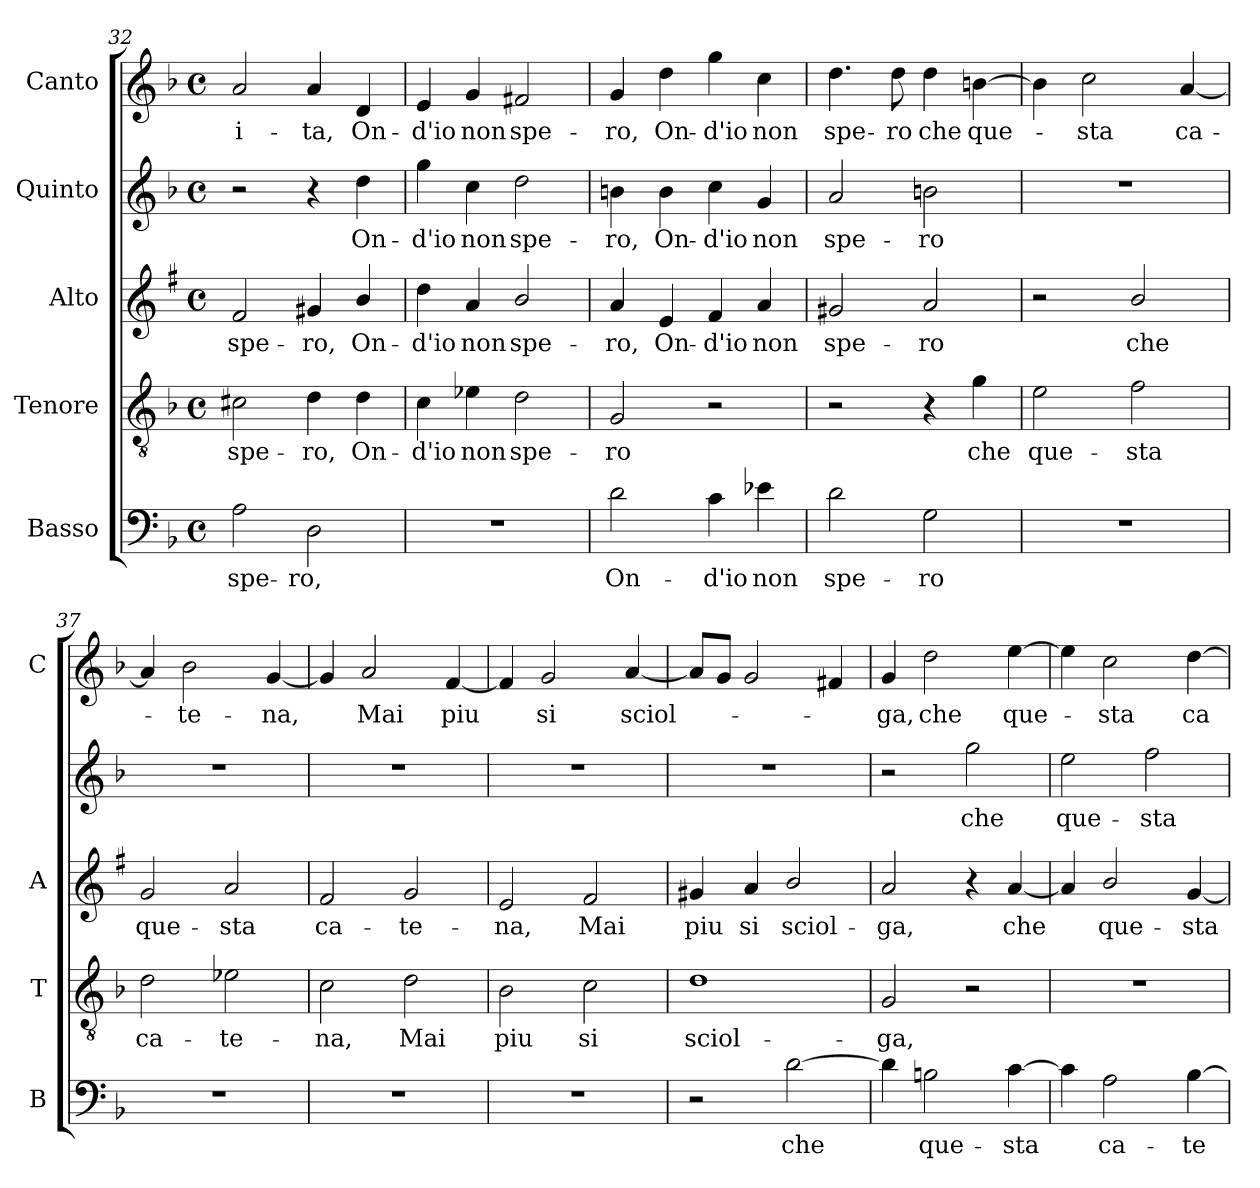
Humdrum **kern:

**kern	**text	**kern	**text	**kern	**text	**kern	**text	**kern	**text
*part5	*part5	*part4	*part4	*part3	*part3	*part2	*part2	*part1	*part1
*staff5	*staff5	*staff4	*staff4	*staff3	*staff3	*staff2	*staff2	*staff1	*staff1
*I"Basso	*	*I"Tenore	*	*I"Alto	*	*I"Quinto	*	*I"Canto	*
*I'B	*	*I'T	*	*I'A	*	*	*	*I'C	*
*clefF4	*	*clefGv2	*	*clefG2	*	*clefG2	*	*clefG2	*
*	*	*	*	*ITrd1c2	*	*	*	*	*
*k[b-]	*	*k[b-]	*	*k[b-]	*	*k[b-]	*	*k[b-]	*
*F:	*	*F:	*	*F:	*	*F:	*	*F:	*
*M4/4	*	*M4/4	*	*M4/4	*	*M4/4	*	*M4/4	*
*met(c)	*	*met(c)	*	*met(c)	*	*met(c)	*	*met(c)	*
=32	=32	=32	=32	=32	=32	=32	=32	=32	=32
!	!LO:LY:b	!	!LO:LY:b	!	!LO:LY:b	!	!	!	!LO:LY:b
2A\	spe-	2c#X\	spe-	2e/	spe-	2r	.	2a/	-i-
!	!LO:LY:b	!	!LO:LY:b	!	!LO:LY:b	!	!	!	!LO:LY:b
2D\	-ro,	4d\	-ro,	4f#X/	-ro,	4r	.	4a/	-ta,
!	!	!	!LO:LY:b	!	!LO:LY:b	!	!LO:LY:b	!	!LO:LY:b
.	.	4d\	On-	4a/	On-	4dd\	On-	4d/	On-
=33	=33	=33	=33	=33	=33	=33	=33	=33	=33
!	!	!	!LO:LY:b	!	!LO:LY:b	!	!LO:LY:b	!	!LO:LY:b
1r	.	4c\	-d'io	4cc\	-d'io	4gg\	-d'io	4e/	-d'io
!	!	!	!LO:LY:b	!	!LO:LY:b	!	!LO:LY:b	!	!LO:LY:b
.	.	4e-X\	non	4g/	non	4cc\	non	4g/	non
!	!	!	!LO:LY:b	!	!LO:LY:b	!	!LO:LY:b	!	!LO:LY:b
.	.	2d\	spe-	2a/	spe-	2dd\	spe-	2f#X/	spe-
=34	=34	=34	=34	=34	=34	=34	=34	=34	=34
!	!LO:LY:b	!	!LO:LY:b	!	!LO:LY:b	!	!LO:LY:b	!	!LO:LY:b
2d\	On-	2G/	-ro	4g/	-ro,	4bn\	-ro,	4g/	-ro,
!	!	!	!	!	!LO:LY:b	!	!LO:LY:b	!	!LO:LY:b
.	.	.	.	4d/	On-	4b\	On-	4dd\	On-
!	!LO:LY:b	!	!	!	!LO:LY:b	!	!LO:LY:b	!	!LO:LY:b
4c\	-d'io	2r	.	4e/	-d'io	4cc\	-d'io	4gg\	-d'io
!	!LO:LY:b	!	!	!	!LO:LY:b	!	!LO:LY:b	!	!LO:LY:b
4e-X\	non	.	.	4g/	non	4g/	non	4cc\	non
=35	=35	=35	=35	=35	=35	=35	=35	=35	=35
!	!LO:LY:b	!	!	!	!LO:LY:b	!	!LO:LY:b	!	!LO:LY:b
2d\	spe-	2r	.	2f#X/	spe-	2a/	spe-	4.dd\	spe-
!	!	!	!	!	!	!	!	!	!LO:LY:b
.	.	.	.	.	.	.	.	8dd\	-ro
!	!LO:LY:b	!	!	!	!LO:LY:b	!	!LO:LY:b	!	!LO:LY:b
2G\	-ro	4r	.	2g/	-ro	2bn\	-ro	4dd\	che
!	!	!	!LO:LY:b	!	!	!	!	!	!LO:LY:b
.	.	4g\	che	.	.	.	.	[4bn\	que-
!!LO:LB:g=z
=36	=36	=36	=36	=36	=36	=36	=36	=36	=36
!	!	!	!LO:LY:b	!	!	!	!	!	!
1r	.	2e\	que-	2r	.	1r	.	4b\]	.
!	!	!	!	!	!	!	!	!	!LO:LY:b
.	.	.	.	.	.	.	.	2cc\	-sta
!	!	!	!LO:LY:b	!	!LO:LY:b	!	!	!	!
.	.	2f\	-sta	2a/	che	.	.	.	.
!	!	!	!	!	!	!	!	!	!LO:LY:b
.	.	.	.	.	.	.	.	[4a/	ca-
=37	=37	=37	=37	=37	=37	=37	=37	=37	=37
!	!	!	!LO:LY:b	!	!LO:LY:b	!	!	!	!
1r	.	2d\	ca-	2f/	que-	1r	.	4a/]	.
!	!	!	!	!	!	!	!	!	!LO:LY:b
.	.	.	.	.	.	.	.	2b-\	-te-
!	!	!	!LO:LY:b	!	!LO:LY:b	!	!	!	!
.	.	2e-X\	-te-	2g/	-sta	.	.	.	.
!	!	!	!	!	!	!	!	!	!LO:LY:b
.	.	.	.	.	.	.	.	[4g/	-na,
=38	=38	=38	=38	=38	=38	=38	=38	=38	=38
!	!	!	!LO:LY:b	!	!LO:LY:b	!	!	!	!
1r	.	2c\	-na,	2e/	ca-	1r	.	4g/]	.
!	!	!	!	!	!	!	!	!	!LO:LY:b
.	.	.	.	.	.	.	.	2a/	Mai
!	!	!	!LO:LY:b	!	!LO:LY:b	!	!	!	!
.	.	2d\	Mai	2f/	-te-	.	.	.	.
!	!	!	!	!	!	!	!	!	!LO:LY:b
.	.	.	.	.	.	.	.	[4f/	piu
=39	=39	=39	=39	=39	=39	=39	=39	=39	=39
!	!	!	!LO:LY:b	!	!LO:LY:b	!	!	!	!
1r	.	2B-\	piu	2d/	-na,	1r	.	4f/]	.
!	!	!	!	!	!	!	!	!	!LO:LY:b
.	.	.	.	.	.	.	.	2g/	si
!	!	!	!LO:LY:b	!	!LO:LY:b	!	!	!	!
.	.	2c\	si	2e/	Mai	.	.	.	.
!	!	!	!	!	!	!	!	!	!LO:LY:b
.	.	.	.	.	.	.	.	[4a/	sciol-
=40	=40	=40	=40	=40	=40	=40	=40	=40	=40
!	!	!	!LO:LY:b	!	!LO:LY:b	!	!	!	!
2r	.	1d	sciol-	4f#X/	piu	1r	.	8a/L]	.
.	.	.	.	.	.	.	.	8g/J	.
!	!	!	!	!	!LO:LY:b	!	!	!	!
.	.	.	.	4g/	si	.	.	2g/	.
!	!LO:LY:b	!	!	!	!LO:LY:b	!	!	!	!
[2d\	che	.	.	2a/	sciol-	.	.	.	.
.	.	.	.	.	.	.	.	4f#X/	.
=41	=41	=41	=41	=41	=41	=41	=41	=41	=41
!	!	!	!LO:LY:b	!	!LO:LY:b	!	!	!	!LO:LY:b
4d\]	.	2G/	-ga,	2g/	-ga,	2r	.	4g/	-ga,
!	!LO:LY:b	!	!	!	!	!	!	!	!LO:LY:b
2Bn\	que-	.	.	.	.	.	.	2dd\	che
!	!	!	!	!	!	!	!LO:LY:b	!	!
.	.	2r	.	4r	.	2gg\	che	.	.
!	!LO:LY:b	!	!	!	!LO:LY:b	!	!	!	!LO:LY:b
[4c\	-sta	.	.	[4g/	che	.	.	[4ee\	que-
=42	=42	=42	=42	=42	=42	=42	=42	=42	=42
!	!	!	!	!	!	!	!LO:LY:b	!	!
4c\]	.	1r	.	4g/]	.	2ee\	que-	4ee\]	.
!	!LO:LY:b	!	!	!	!LO:LY:b	!	!	!	!LO:LY:b
2A\	ca-	.	.	2a/	que-	.	.	2cc\	-sta
!	!	!	!	!	!	!	!LO:LY:b	!	!
.	.	.	.	.	.	2ff\	-sta	.	.
!	!LO:LY:b	!	!	!	!LO:LY:b	!	!	!	!LO:LY:b
[4B-\	-te-	.	.	[4f/	-sta	.	.	[4dd\	ca-
=	=	=	=	=	=	=	=	=	=
*-	*-	*-	*-	*-	*-	*-	*-	*-	*-
